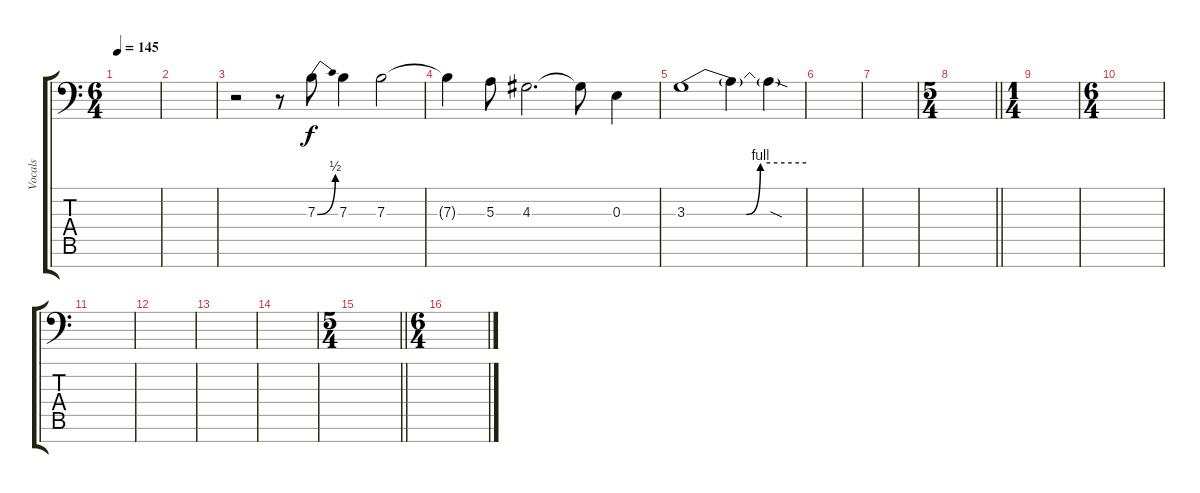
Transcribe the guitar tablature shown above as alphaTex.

\track ("Vocals" "Vocals") {instrument bassoon}
\staff {score tabs}
\tuning (D4 A3 E3 D3 A2 E2 A1) {hide}
\ts (6 4)
\tempo 145
\clef f4
\ks c
|
|
r.2 r.8 7.3{be (bend 0 0 60 2)}.8 7.3.4 7.3.2 |
7.3{t}.4 5.3.8 4.3.2{d} 4.3{t}.8 0.3.4 |
3.3{be (custom 0 0 30 0 37 4 60 4)}.1 3.3{t}.4 3.3{sod t}.4 |
|
|
\ts (5 4)
\barLineRight lightlight
|
\ts (1 4)
\section ("" "")
|
\ts (6 4)
|
|
|
|
|
\ts (5 4)
\barLineRight lightlight
|
\ts (6 4)
\section ("" "")
